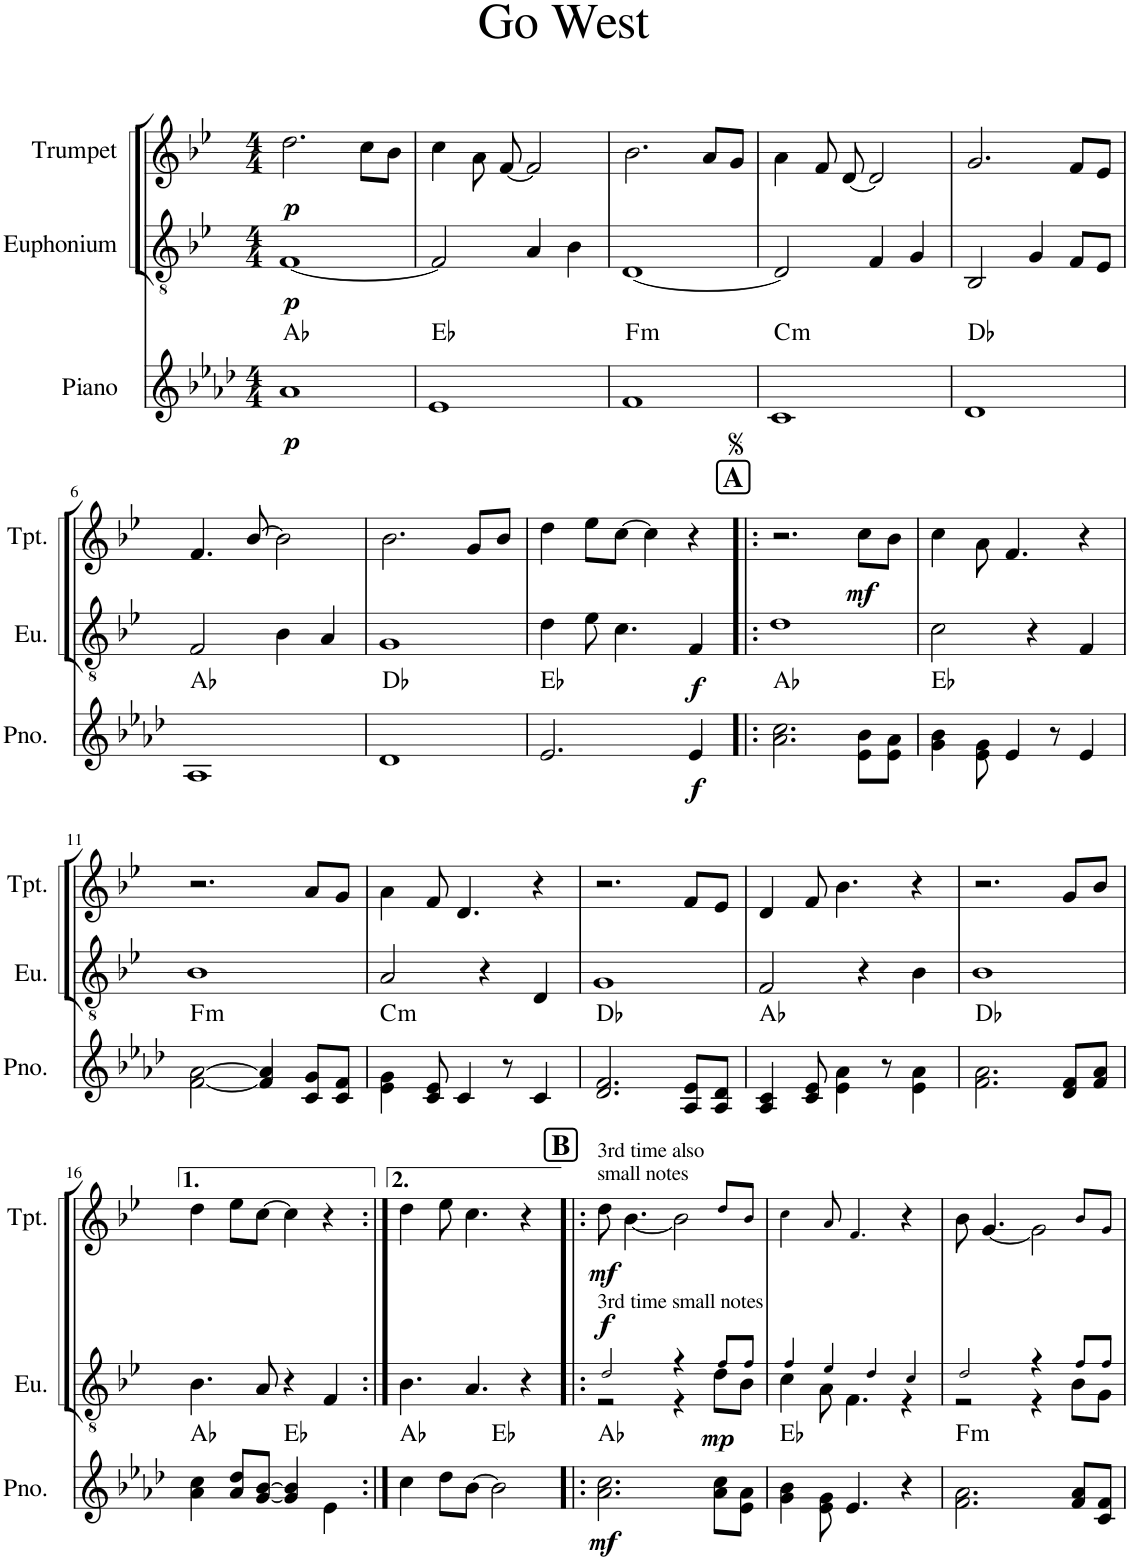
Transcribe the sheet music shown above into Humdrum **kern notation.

**kern	**dynam	**harte	**kern	**dynam	**kern	**dynam
*part3	*part3	*part3	*part2	*part2	*part1	*part1
*staff3	*staff3	*	*staff2	*staff2	*staff1	*staff1
*I"Piano	*	*	*I"Euphonium	*	*I"Trumpet	*
*I'Pno.	*	*	*I'Eu.	*	*I'Tpt.	*
*clefG2	*	*	*clefGv2	*	*clefG2	*
*	*	*	*Trd1c2	*	*Trd1c2	*
*k[b-e-a-d-]	*	*	*k[b-e-]	*	*k[b-e-]	*
*M4/4	*	*	*M4/4	*	*M4/4	*
=1	=1	=1	=1	=1	=1	=1
!	!LO:DY:b	!	!	!LO:DY:b	!	!LO:DY:b
1a-	p	Ab:maj	[1F	p	2.dd\	p
.	.	.	.	.	8cc\L	.
.	.	.	.	.	8b-\J	.
=2	=2	=2	=2	=2	=2	=2
1e-	.	Eb:maj	2F/]	.	4cc\	.
.	.	.	.	.	8a\	.
.	.	.	.	.	[8f/	.
.	.	.	4A/	.	2f/]	.
.	.	.	4B-\	.	.	.
=3	=3	=3	=3	=3	=3	=3
!	!	!LO:H:kt=m	!	!	!	!
1f	.	F:min	[1D	.	2.b-\	.
.	.	.	.	.	8a/L	.
.	.	.	.	.	8g/J	.
=4	=4	=4	=4	=4	=4	=4
!	!	!LO:H:kt=m	!	!	!	!
1c	.	C:min	2D/]	.	4a\	.
.	.	.	.	.	8f/	.
.	.	.	.	.	[8d/	.
.	.	.	4F/	.	2d/]	.
.	.	.	4G/	.	.	.
=5	=5	=5	=5	=5	=5	=5
1d-	.	Db:maj	2BB-/	.	2.g/	.
.	.	.	4G/	.	.	.
.	.	.	8F/L	.	8f/L	.
.	.	.	8E-/J	.	8e-/J	.
!!LO:LB:g=z
=6	=6	=6	=6	=6	=6	=6
1A-	.	Ab:maj	2F/	.	4.f/	.
.	.	.	.	.	[8b-/	.
.	.	.	4B-\	.	2b-\]	.
.	.	.	4A/	.	.	.
=7	=7	=7	=7	=7	=7	=7
1d-	.	Db:maj	1G	.	2.b-\	.
.	.	.	.	.	8g/L	.
.	.	.	.	.	8b-/J	.
=8	=8	=8	=8	=8	=8	=8
2.e-/	.	Eb:maj	4d\	.	4dd\	.
.	.	.	8e-\	.	8ee-\L	.
.	.	.	4.c\	.	[>8cc\J	.
.	.	.	.	.	4cc\]	.
!	!LO:DY:b	!	!	!LO:DY:b	!	!
4e-/	f	.	4F/	f	4r	.
!!LO:REH:place=s1:a:B:cj:fs=14:t=A
=9!|:	=9!|:	=9!|:	=9!|:	=9!|:	=9!|:	=9!|:
2.a-\ 2.cc\	.	Ab:maj	1d	.	2.r	.
!	!	!	!	!	!	!LO:DY:b
8e-\ 8b-\L	.	.	.	.	8cc\L	mf
8e-\ 8a-\J	.	.	.	.	8b-\J	.
=10	=10	=10	=10	=10	=10	=10
4g\ 4b-\	.	Eb:maj	2c\	.	4cc\	.
8e-\ 8g\	.	.	.	.	8a\	.
4e-/	.	.	.	.	4.f/	.
.	.	.	4r	.	.	.
8r	.	.	.	.	.	.
4e-/	.	.	4F/	.	4r	.
!!LO:LB:g=z
=11	=11	=11	=11	=11	=11	=11
!	!	!LO:H:kt=m	!	!	!	!
[2f\ [2a-\	.	F:min	1B-	.	2.r	.
4f/] 4a-/]	.	.	.	.	.	.
8c/ 8g/L	.	.	.	.	8a/L	.
8c/ 8f/J	.	.	.	.	8g/J	.
=12	=12	=12	=12	=12	=12	=12
!	!	!LO:H:kt=m	!	!	!	!
4e-\ 4g\	.	C:min	2A/	.	4a\	.
8c/ 8e-/	.	.	.	.	8f/	.
4c/	.	.	.	.	4.d/	.
.	.	.	4r	.	.	.
8r	.	.	.	.	.	.
4c/	.	.	4D/	.	4r	.
=13	=13	=13	=13	=13	=13	=13
2.d-/ 2.f/	.	Db:maj	1G	.	2.r	.
8A-/ 8e-/L	.	.	.	.	8f/L	.
8A-/ 8d-/J	.	.	.	.	8e-/J	.
=14	=14	=14	=14	=14	=14	=14
4A-/ 4c/	.	Ab:maj	2F/	.	4d/	.
8c/ 8e-/	.	.	.	.	8f/	.
4e-\ 4a-\	.	.	.	.	4.b-\	.
.	.	.	4r	.	.	.
8r	.	.	.	.	.	.
4e-\ 4a-\	.	.	4B-\	.	4r	.
=15	=15	=15	=15	=15	=15	=15
2.f\ 2.a-\	.	Db:maj	1B-	.	2.r	.
8d-/ 8f/L	.	.	.	.	8g/L	.
8f/ 8a-/J	.	.	.	.	8b-/J	.
!!LO:LB:g=z
=16	=16	=16	=16	=16	=16	=16
4a-\ 4cc\	.	Ab:maj	4.B-\	.	4dd\	.
8a-/ 8dd-/L	.	.	.	.	8ee-\L	.
[8g/ [8b-/J	.	.	8A/	.	[>8cc\J	.
4g/] 4b-/]	.	Eb:maj	4r	.	4cc\]	.
4e-\	.	.	4F/	.	4r	.
=17:|!	=17:|!	=17:|!	=17:|!	=17:|!	=17:|!	=17:|!
4cc\	.	Ab:maj	4.B-\	.	4dd\	.
8dd-\L	.	.	.	.	8ee-\	.
[8b-\J	.	.	4.A/	.	4.cc\	.
2b-\]	.	Eb:maj	.	.	.	.
.	.	.	4r	.	4r	.
!!LO:REH:place=s1:a:B:cj:fs=14:t=B
=18!|:	=18!|:	=18!|:	=18!|:	=18!|:	=18!|:	=18!|:
*	*	*	*^	*	*^	*
!	!	!	!	!	!	!LO:TX:a:t=3rd time also	!	!
!	!	!	!	!	!	!LO:TX:a:t=small notes	!	!
!	!	!	!LO:TX:a:t=3rd time small notes	!	!	!	!	!
!	!LO:DY:b	!	!	!	!LO:DY:a	!	!	!LO:DY:b
2.a-\ 2.cc\	mf	Ab:maj	2d!/	2r	f	8dd\	2ryy	mf
.	.	.	.	.	.	[4.b-\	.	.
.	.	.	4r	4r	.	4ryy	2b-\]	.
!	!	!	!	!	!LO:DY:b	!	!	!
8a-\ 8cc\L	.	.	8f!/L	8d\L	mp	8dd!/L	.	.
8e-\ 8a-\J	.	.	8f!/J	8B-\J	.	8b-!/J	.	.
*	*	*	*	*	*	*v	*v	*
=19	=19	=19	=19	=19	=19	=19	=19
4g\ 4b-\	.	Eb:maj	4f!/	4c\	.	4cc!\	.
8e-\ 8g\	.	.	4e-!/	8A\	.	8a!/	.
4.e-/	.	.	.	4.F\	.	4.f!/	.
.	.	.	4d!/	.	.	.	.
4r	.	.	4c!/	4r	.	4r	.
=20	=20	=20	=20	=20	=20	=20	=20
*	*	*	*	*	*	*^	*
!	!	!LO:H:kt=m	!	!	!	!	!	!
2.f\ 2.a-\	.	F:min	2d!/	2r	.	8b-\	2ryy	.
.	.	.	.	.	.	[4.g/	.	.
.	.	.	4r	4r	.	4ryy	2g\]	.
8f/ 8a-/L	.	.	8f!/L	8B-\L	.	8b-!/L	.	.
8c/ 8f/J	.	.	8f!/J	8G\J	.	8g!/J	.	.
*	*	*	*v	*v	*	*	*	*
*	*	*	*	*	*v	*v	*
=	=	=	=	=	=	=
*-	*-	*-	*-	*-	*-	*-
